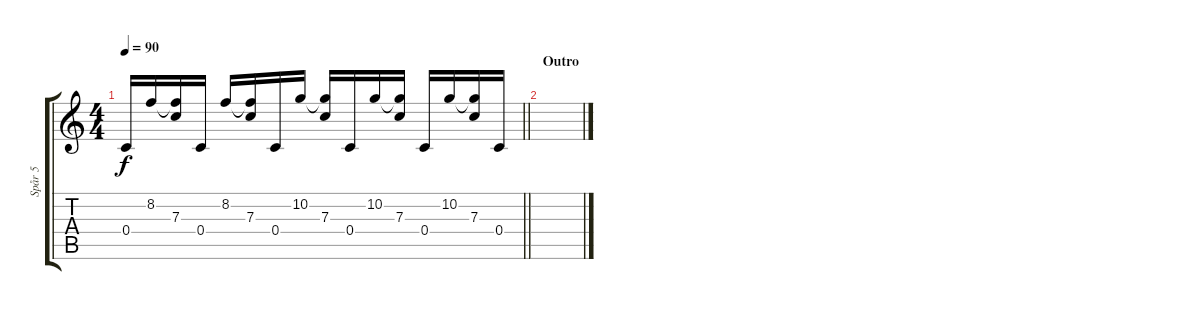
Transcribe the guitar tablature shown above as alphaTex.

\track ("Spår 5" "Spår 5") {instrument distortionguitar}
\staff {score tabs}
\tuning (D4 A3 F3 C3 G2 C2) {hide}
\ts (4 4)
\tempo 90
\clef g2
\barLineRight lightlight
\ks c
0.4.16{dy f} 8.2.16 (8.2{t} 7.3).16 0.4.16 8.2.16 (8.2{t} 7.3).16 0.4.16 10.2.16 (10.2{t} 7.3).16 0.4.16 10.2.16 (10.2{t} 7.3).16 0.4.16 10.2.16 (10.2{t} 7.3).16 0.4.16 |
\section ("" "Outro")
